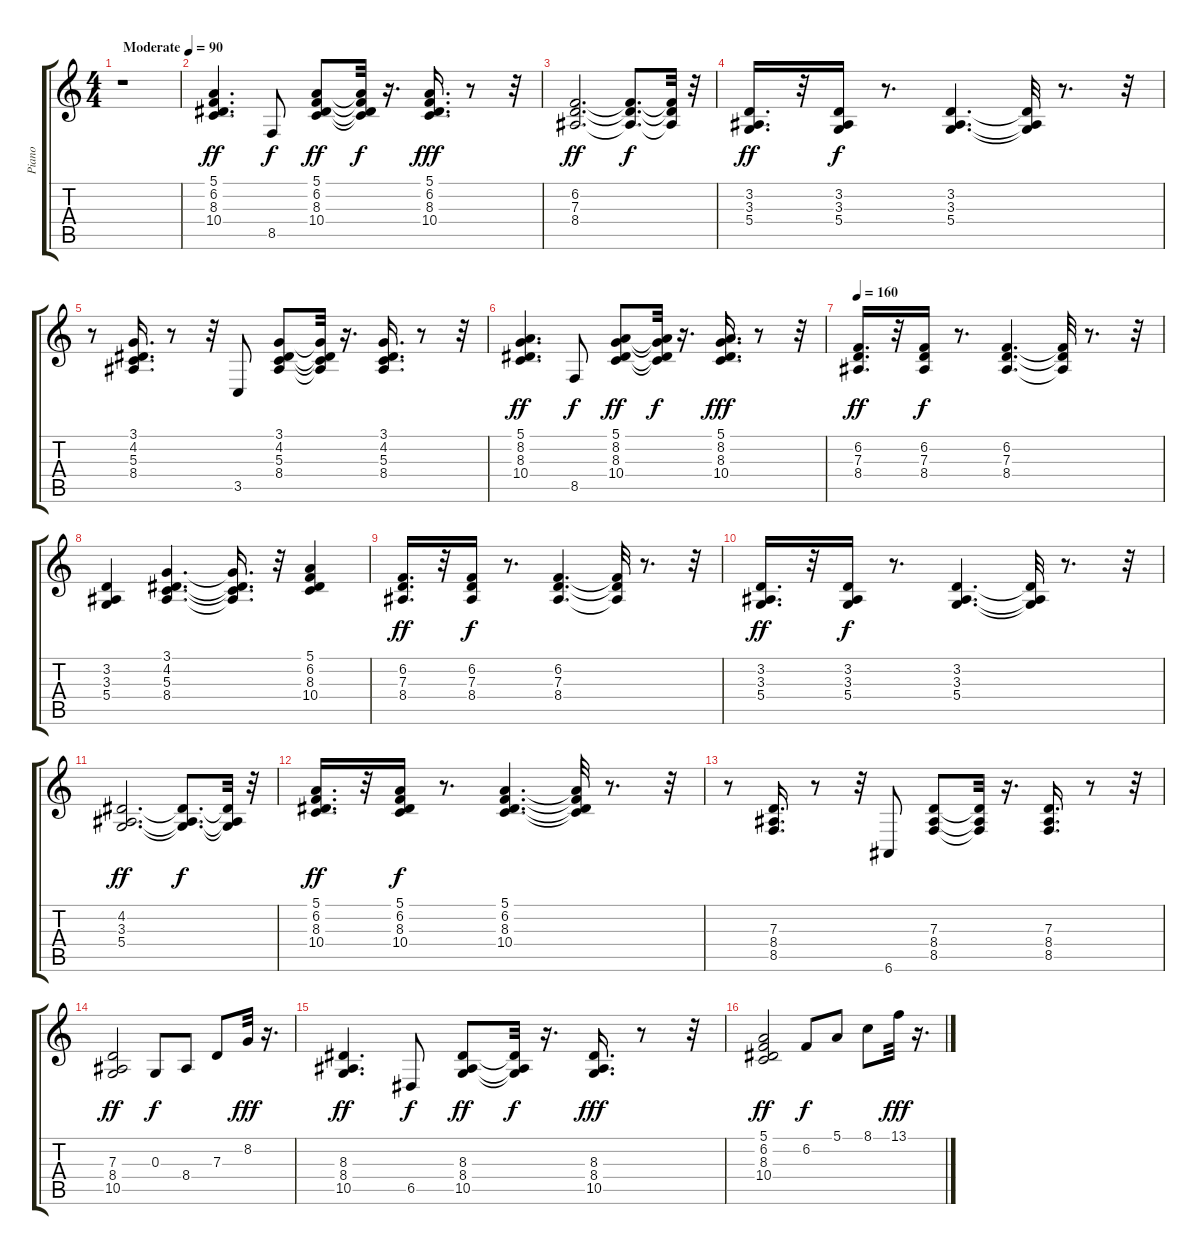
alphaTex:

\track ("Piano   " "Piano   ") {instrument brightacousticpiano}
\staff {score tabs}
\tuning (E4 B3 G3 D3 A2 E2) {hide}
\ts (4 4)
\tempo (90 "Moderate")
\clef g2
\ks c
r.1{dy ff instrument brightacousticpiano} |
(5.1 6.2 8.3 10.4).4{d} 8.5.8{dy f} (5.1 6.2 8.3 10.4).8{dy ff} (5.1{t} 6.2{t} 8.3{t} 10.4{t}).32{dy f} r.16{d} (5.1 6.2 8.3 10.4).16{d dy fff} r.8 r.32 |
(6.2 7.3 8.4).2{d dy ff} (6.2{t} 7.3{t} 8.4{t}).8{d dy f} (6.2{t} 7.3{t} 8.4{t}).32 r.32 |
(3.2 3.3 5.4).16{d dy ff} r.32 (3.2 3.3 5.4).16{dy f} r.8{d} (3.2 3.3 5.4).4{d} (3.2{t} 3.3{t} 5.4{t}).32 r.8{d} r.32 |
r.8 (3.1 4.2 5.3 8.4).16{d} r.8 r.32 3.5.8 (3.1 4.2 5.3 8.4).8 (3.1{t} 4.2{t} 5.3{t} 8.4{t}).32 r.16{d} (3.1 4.2 5.3 8.4).16{d} r.8 r.32 |
(5.1 8.2 8.3 10.4).4{d dy ff} 8.5.8{dy f} (5.1 8.2 8.3 10.4).8{dy ff} (5.1{t} 8.2{t} 8.3{t} 10.4{t}).32{dy f} r.16{d} (5.1 8.2 8.3 10.4).16{d dy fff} r.8 r.32 |
\tempo 160
(6.2 7.3 8.4).16{d dy ff} r.32 (6.2 7.3 8.4).16{dy f} r.8{d} (6.2 7.3 8.4).4{d} (6.2{t} 7.3{t} 8.4{t}).32 r.8{d} r.32 |
(3.2 3.3 5.4).4 (3.1 4.2 5.3 8.4).4{d} (3.1{t} 4.2{t} 5.3{t} 8.4{t}).16{d} r.32 (5.1 6.2 8.3 10.4).4 |
(6.2 7.3 8.4).16{d dy ff} r.32 (6.2 7.3 8.4).16{dy f} r.8{d} (6.2 7.3 8.4).4{d} (6.2{t} 7.3{t} 8.4{t}).32 r.8{d} r.32 |
(3.2 3.3 5.4).16{d dy ff} r.32 (3.2 3.3 5.4).16{dy f} r.8{d} (3.2 3.3 5.4).4{d} (3.2{t} 3.3{t} 5.4{t}).32 r.8{d} r.32 |
(4.2 3.3 5.4).2{d dy ff} (4.2{t} 3.3{t} 5.4{t}).8{d dy f} (4.2{t} 3.3{t} 5.4{t}).32 r.32 |
(5.1 6.2 8.3 10.4).16{d dy ff} r.32 (5.1 6.2 8.3 10.4).16{dy f} r.8{d} (5.1 6.2 8.3 10.4).4{d} (5.1{t} 6.2{t} 8.3{t} 10.4{t}).32 r.8{d} r.32 |
r.8 (7.3 8.4 8.5).16{d} r.8 r.32 6.6.8 (7.3 8.4 8.5).8 (7.3{t} 8.4{t} 8.5{t}).32 r.16{d} (7.3 8.4 8.5).16{d} r.8 r.32 |
(7.3 8.4 10.5).2{dy ff} 0.3.8{dy f} 8.4.8 7.3.8 8.2.32{dy fff} r.16{d} |
(8.3 8.4 10.5).4{d dy ff} 6.5.8{dy f} (8.3 8.4 10.5).8{dy ff} (8.3{t} 8.4{t} 10.5{t}).32{dy f} r.16{d} (8.3 8.4 10.5).16{d dy fff} r.8 r.32 |
(5.1 6.2 8.3 10.4).2{dy ff} 6.2.8{dy f} 5.1.8 8.1.8 13.1.32{dy fff} r.16{d}
